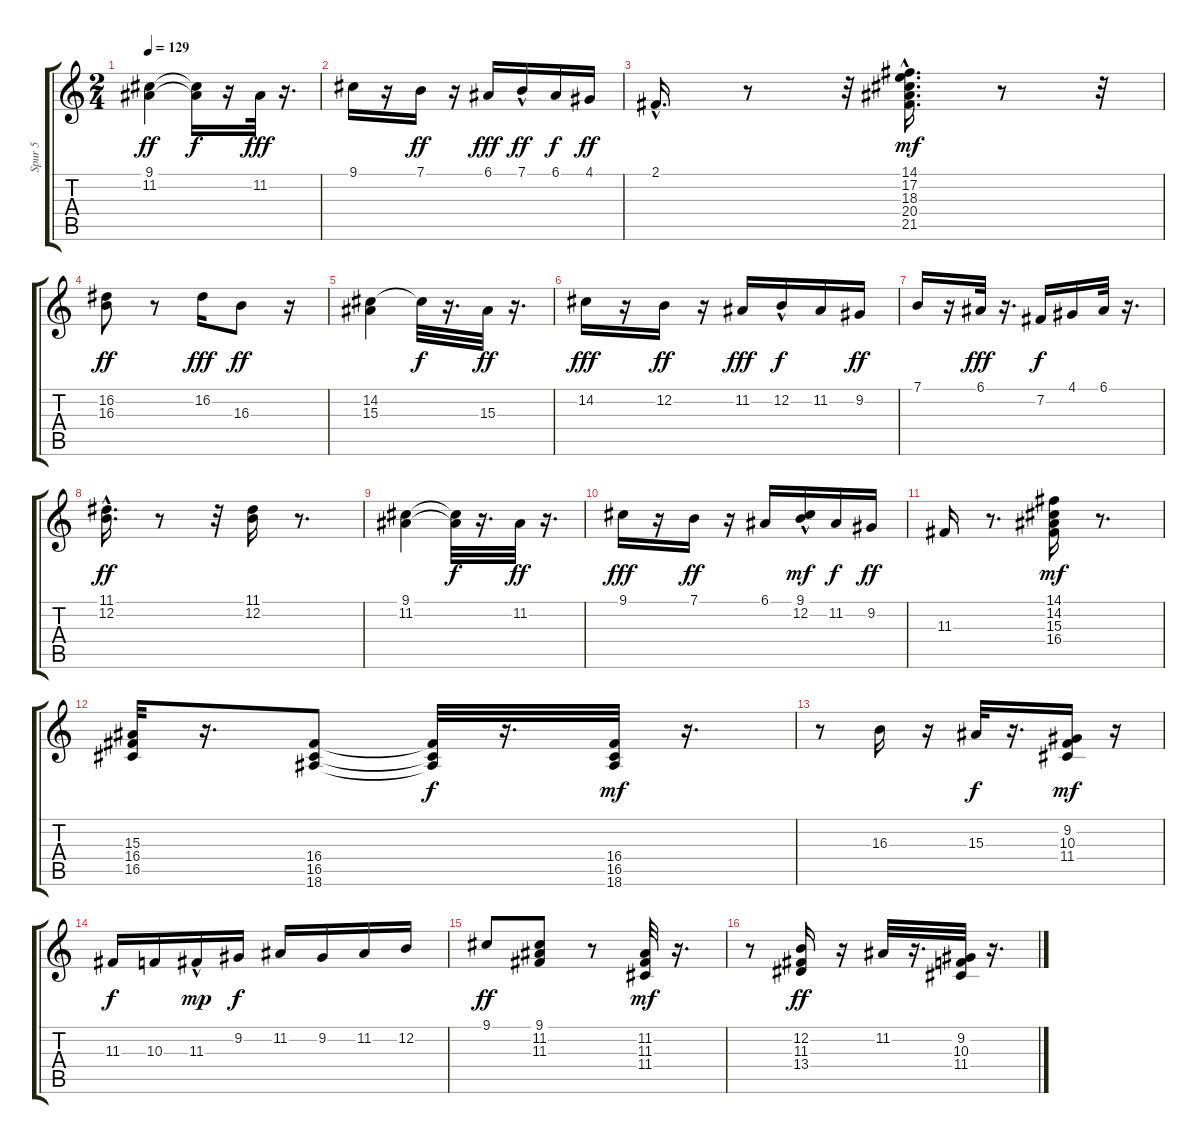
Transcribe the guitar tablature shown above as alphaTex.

\track ("Spur 5" "Spur 5") {instrument accordion}
\staff {score tabs}
\tuning (E4 B3 G3 D3 A2 E2) {hide}
\ts (2 4)
\tempo 129
\clef g2
\ks c
(9.1 11.2).4{dy ff} (9.1{t} 11.2{t}).16{dy f} r.16 11.2.32{dy fff} r.16{d} |
9.1.16 r.16 7.1.16{dy ff} r.16 6.1.16{dy fff} 7.1{hac}.16{dy ff} 6.1.16{dy f} 4.1.16{dy ff} |
2.1{hac}.16{d} r.8 r.32 (14.1{hac} 17.2 18.3{hac} 20.4{hac} 21.5{hac}).16{d dy mf} r.8 r.32 |
(16.2 16.3).8{dy ff} r.8 16.2.16{dy fff} 16.3.8{dy ff} r.16 |
(14.2 15.3).4 14.2{t}.32{dy f} r.16{d} 15.3.32{dy ff} r.16{d} |
14.2.16{dy fff} r.16 12.2.16{dy ff} r.16 11.2.16{dy fff} 12.2{hac}.16{dy f} 11.2.16 9.2.16{dy ff} |
7.1.16 r.16 6.1.32{dy fff} r.16{d} 7.2.16{dy f} 4.1.16 6.1.32 r.16{d} |
(11.1{hac} 12.2{hac}).16{d dy ff} r.8 r.32 (11.1 12.2).16 r.8{d} |
(9.1 11.2).4 (9.1{t} 11.2{t}).32{dy f} r.16{d} 11.2.32{dy ff} r.16{d} |
9.1.16{dy fff} r.16 7.1.16{dy ff} r.16 6.1.16 (9.1 12.2{hac}).16{dy mf} 11.2.16{dy f} 9.2.16{dy ff} |
11.3.16 r.8{d} (14.1 14.2 15.3 16.4).16{dy mf} r.8{d} |
(15.3 16.4 16.5).32 r.16{d} (16.4 16.5 18.6).8 (16.4{t} 16.5{t} 18.6{t}).32{dy f} r.16{d} (16.4 16.5 18.6).32{dy mf} r.16{d} |
r.8 16.3.16 r.16 15.3.32{dy f} r.16{d} (9.2 10.3 11.4).16{dy mf} r.16 |
11.3.16{dy f} 10.3.16 11.3{hac}.16{dy mp} 9.2.16{dy f} 11.2.16 9.2.16 11.2.16 12.2.16 |
9.1.8{dy ff} (9.1 11.2 11.3).8 r.8 (11.2 11.3 11.4).32{dy mf} r.16{d} |
r.8 (12.2 11.3 13.4).16{dy ff} r.16 11.2.32 r.16{d} (9.2 10.3 11.4).32 r.16{d}
